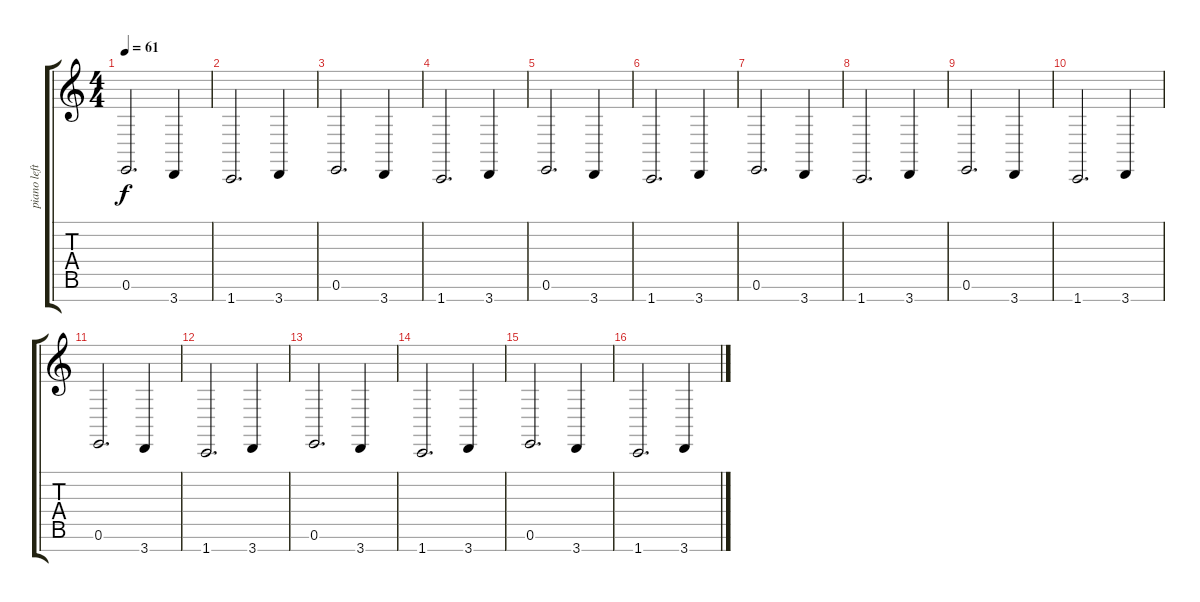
\track ("piano left hand" "piano left") {instrument acousticgrandpiano}
\staff {score tabs}
\tuning (E4 B3 G3 D3 A2 E2 B1) {hide}
\ts (4 4)
\tempo 61
\clef g2
\ks c
0.6.2{d dy f} 3.7.4 |
1.7.2{d} 3.7.4 |
0.6.2{d} 3.7.4 |
1.7.2{d} 3.7.4 |
0.6.2{d} 3.7.4 |
1.7.2{d} 3.7.4 |
0.6.2{d} 3.7.4 |
1.7.2{d} 3.7.4 |
0.6.2{d} 3.7.4 |
1.7.2{d} 3.7.4 |
0.6.2{d} 3.7.4 |
1.7.2{d} 3.7.4 |
0.6.2{d} 3.7.4 |
1.7.2{d} 3.7.4 |
0.6.2{d} 3.7.4 |
1.7.2{d} 3.7.4
